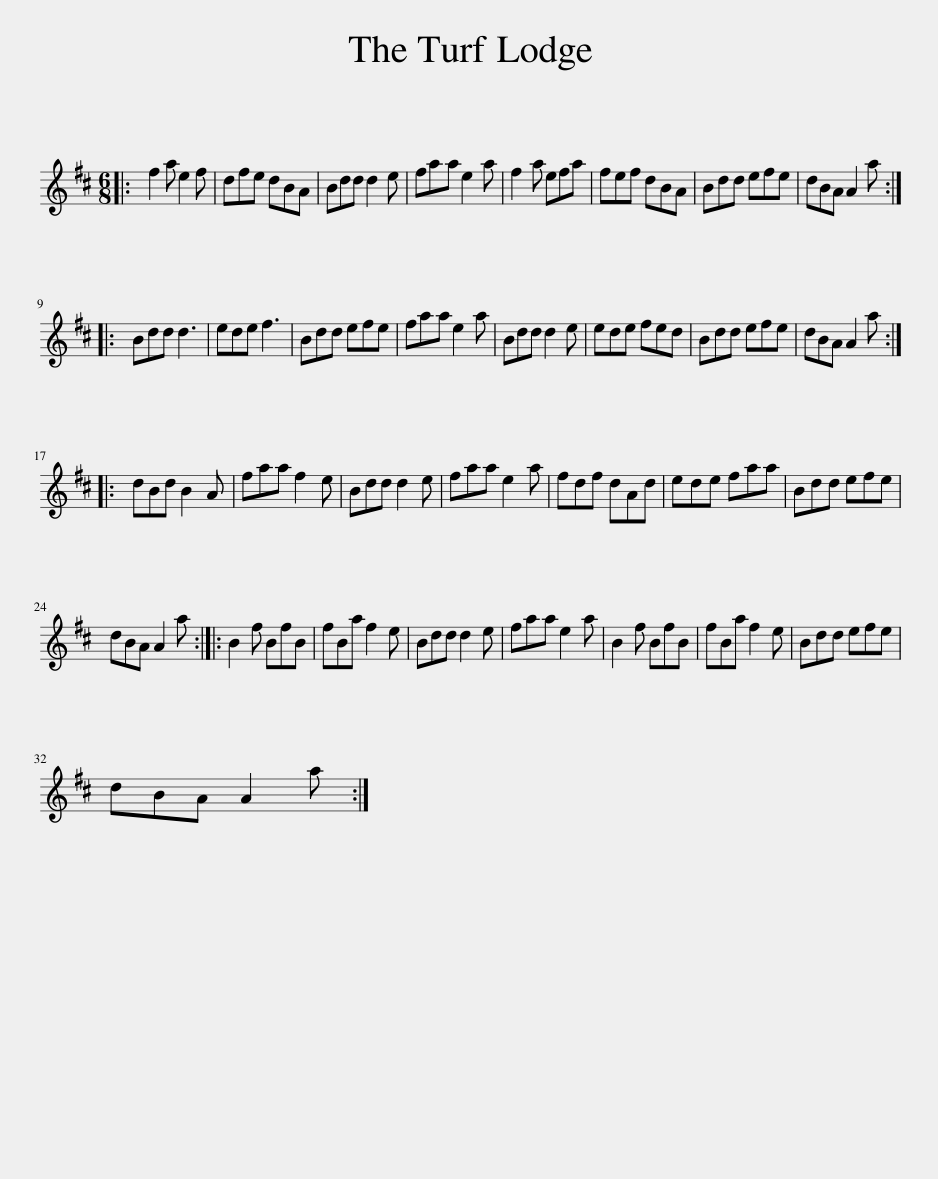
X:1
L:1/8
M:6/8
I:linebreak $
K:D
V:1 treble
V:1
|: f2 a e2 f | dfe dBA | Bdd d2 e | faa e2 a | f2 a efa | %5
 fef dBA | Bdd efe | dBA A2 a ::$ Bdd d3 | ede f3 | %10
 Bdd efe | faa e2 a | Bdd d2 e | ede fed | Bdd efe | %15
 dBA A2 a ::$ dBd B2 A | faa f2 e | Bdd d2 e | faa e2 a | %20
 fdf dAd | ede faa | Bdd efe |$ dBA A2 a :: B2 f BfB | %25
 fBa f2 e | Bdd d2 e | faa e2 a | B2 f BfB | fBa f2 e | %30
 Bdd efe |$ dBA A2 a :| %32
